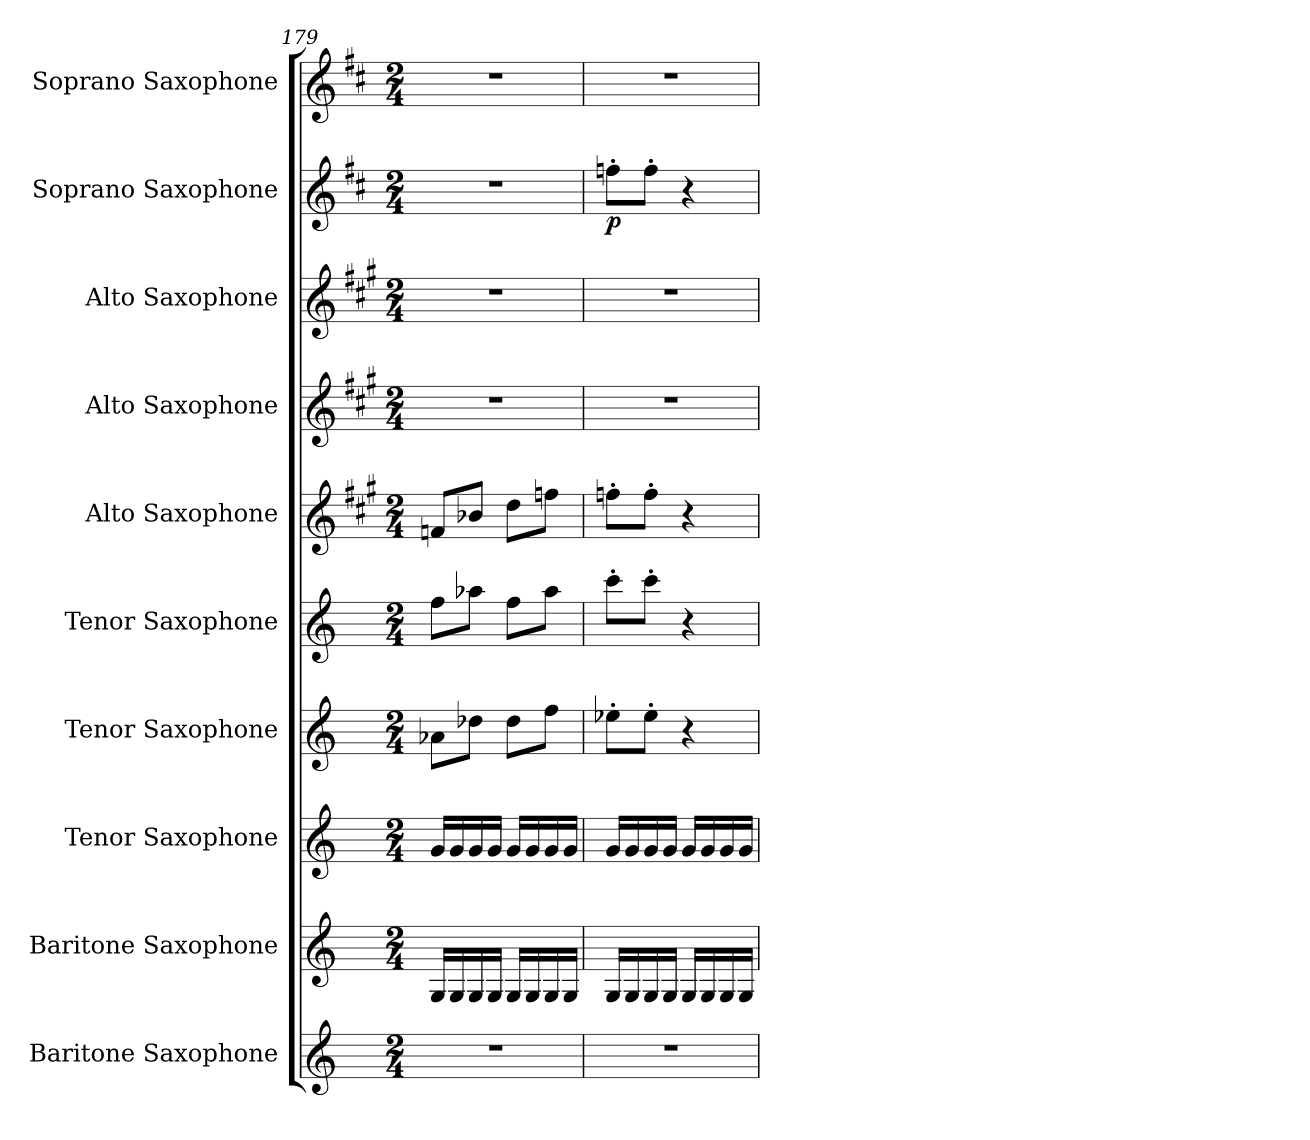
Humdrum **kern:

**kern	**kern	**kern	**kern	**kern	**kern	**kern	**kern	**kern	**dynam	**kern
*part10	*part9	*part8	*part7	*part6	*part5	*part4	*part3	*part2	*part2	*part1
*staff10	*staff9	*staff8	*staff7	*staff6	*staff5	*staff4	*staff3	*staff2	*staff2	*staff1
*I"Baritone Saxophone	*I"Baritone Saxophone	*I"Tenor Saxophone	*I"Tenor Saxophone	*I"Tenor Saxophone	*I"Alto Saxophone	*I"Alto Saxophone	*I"Alto Saxophone	*I"Soprano Saxophone	*	*I"Soprano Saxophone
*I'Bar. Sax.	*I'Bar. Sax.	*I'T. Sax.	*I'T. Sax.	*I'T. Sax.	*I'A. Sax.	*I'A. Sax.	*I'A. Sax.	*I'S. Sax.	*	*I'S. Sax.
*clefG2	*clefG2	*clefG2	*clefG2	*clefG2	*clefG2	*clefG2	*clefG2	*clefG2	*	*clefG2
*ITrd12c21	*ITrd12c21	*ITrd8c14	*ITrd8c14	*ITrd8c14	*ITrd5c9	*ITrd5c9	*ITrd5c9	*ITrd1c2	*	*ITrd1c2
*k[]	*k[]	*k[]	*k[]	*k[]	*k[]	*k[]	*k[]	*k[]	*	*k[]
*M2/4	*M2/4	*M2/4	*M2/4	*M2/4	*M2/4	*M2/4	*M2/4	*M2/4	*	*M2/4
=179	=179	=179	=179	=179	=179	=179	=179	=179	=179	=179
2r	16GG/LL	16G/LL	8A-X\L	8f\L	8A-X/L	2r	2r	2r	.	2r
.	16GG/	16G/	.	.	.	.	.	.	.	.
.	16GG/	16G/	8d-X\J	8a-X\J	8d-X/J	.	.	.	.	.
.	16GG/JJ	16G/JJ	.	.	.	.	.	.	.	.
.	16GG/LL	16G/LL	8d-\L	8f\L	8f\L	.	.	.	.	.
.	16GG/	16G/	.	.	.	.	.	.	.	.
.	16GG/	16G/	8f\J	8a-\J	8a-X\J	.	.	.	.	.
.	16GG/JJ	16G/JJ	.	.	.	.	.	.	.	.
!!LO:PB:g=z
=180	=180	=180	=180	=180	=180	=180	=180	=180	=180	=180
!	!	!	!	!	!	!	!	!	!LO:DY:b	!
2r	16GG/LL	16G/LL	8e-X'\L	8cc'\L	8a-X'\L	2r	2r	8ee-X'\L	p	2r
.	16GG/	16G/	.	.	.	.	.	.	.	.
.	16GG/	16G/	8e-'\J	8cc'\J	8a-'\J	.	.	8ee-'\J	.	.
.	16GG/JJ	16G/JJ	.	.	.	.	.	.	.	.
.	16GG/LL	16G/LL	4r	4r	4r	.	.	4r	.	.
.	16GG/	16G/	.	.	.	.	.	.	.	.
.	16GG/	16G/	.	.	.	.	.	.	.	.
.	16GG/JJ	16G/JJ	.	.	.	.	.	.	.	.
=	=	=	=	=	=	=	=	=	=	=
*-	*-	*-	*-	*-	*-	*-	*-	*-	*-	*-
